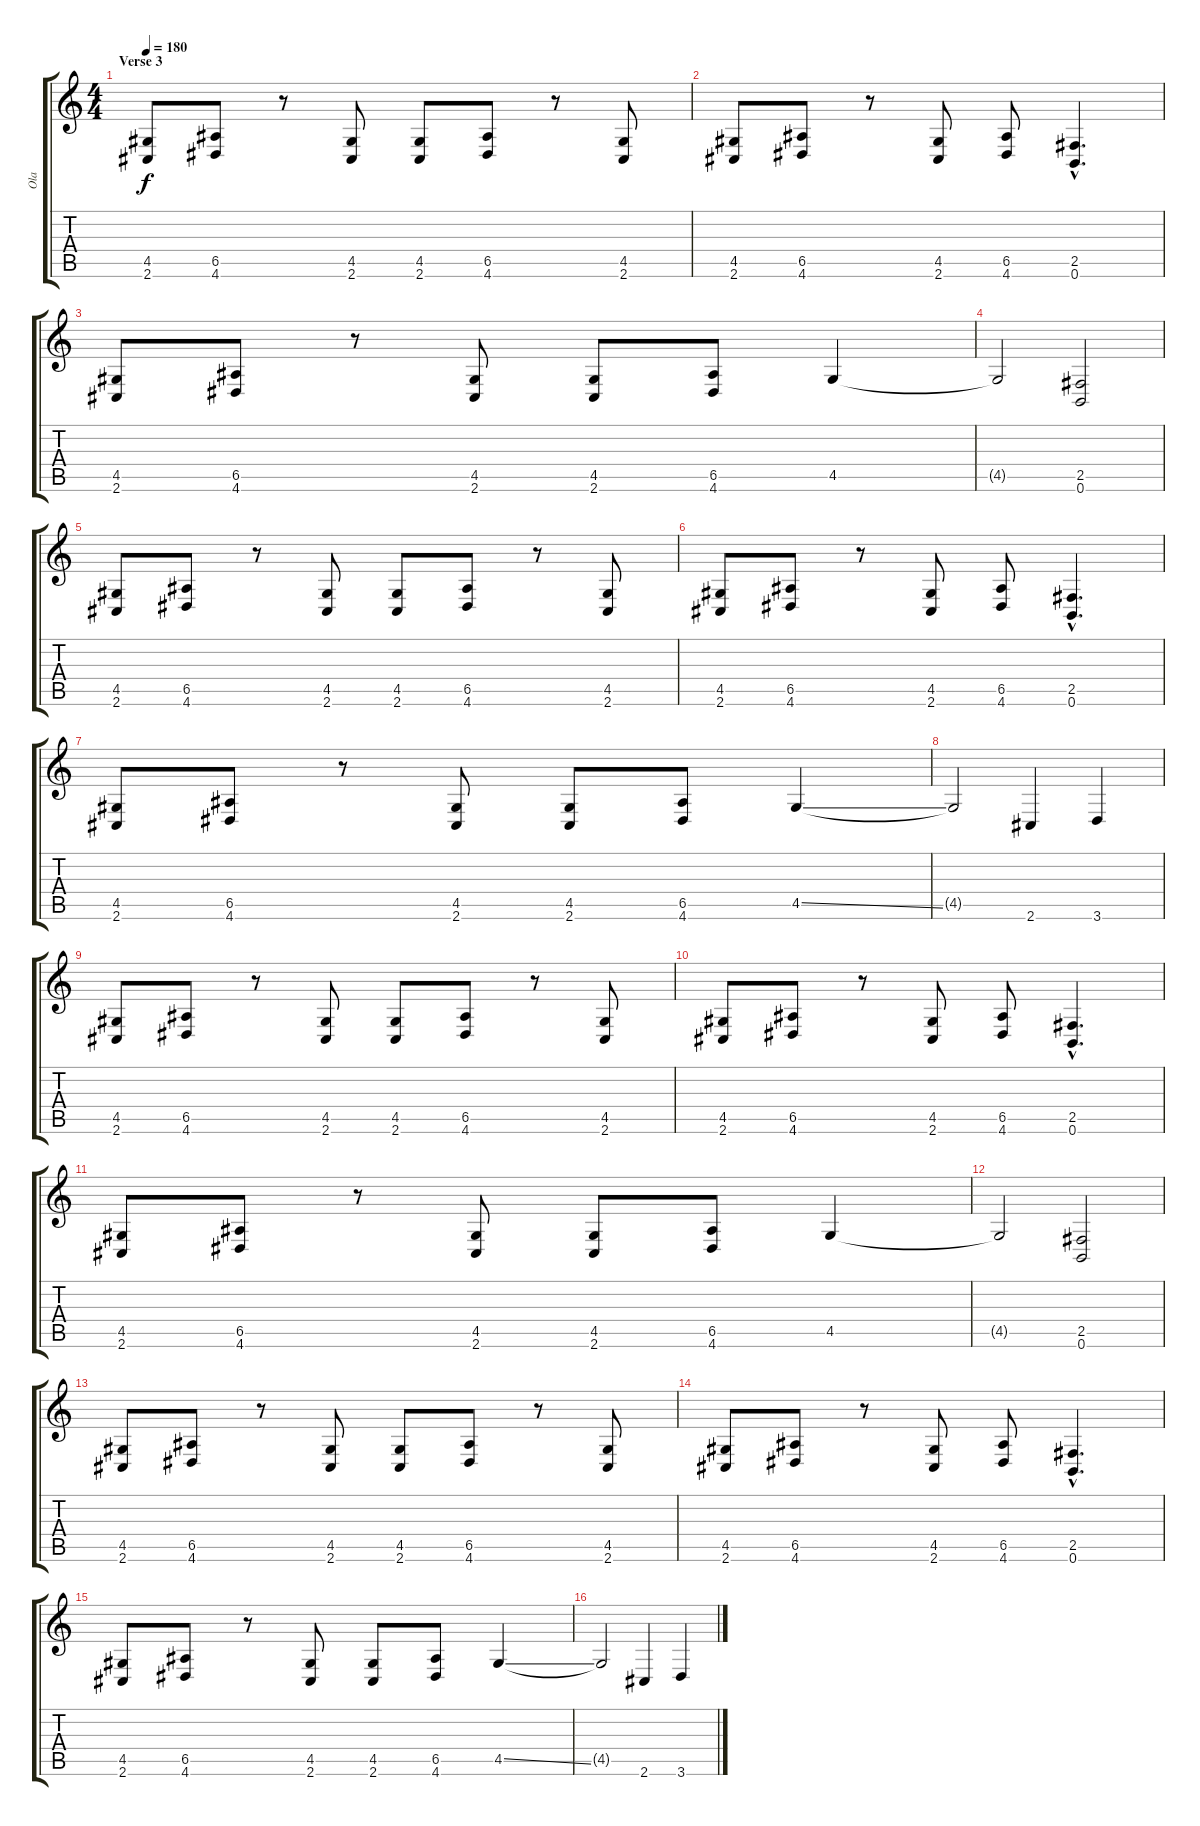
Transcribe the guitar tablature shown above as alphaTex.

\track ("Ola" "Ola") {instrument distortionguitar}
\staff {score tabs}
\tuning (B3 Gb3 D3 A2 E2 B1) {hide}
\ts (4 4)
\section ("" "Verse 3")
\tempo 180
\clef g2
\ks c
(4.5 2.6).8{dy f} (6.5 4.6).8 r.8 (4.5 2.6).8 (4.5 2.6).8 (6.5 4.6).8 r.8 (4.5 2.6).8 |
(4.5 2.6).8 (6.5 4.6).8 r.8 (4.5 2.6).8 (6.5 4.6).8 (2.5{hac} 0.6{hac}).4{d} |
(4.5 2.6).8 (6.5 4.6).8 r.8 (4.5 2.6).8 (4.5 2.6).8 (6.5 4.6).8 4.5.4 |
4.5{t}.2 (2.5 0.6).2 |
(4.5 2.6).8 (6.5 4.6).8 r.8 (4.5 2.6).8 (4.5 2.6).8 (6.5 4.6).8 r.8 (4.5 2.6).8 |
(4.5 2.6).8 (6.5 4.6).8 r.8 (4.5 2.6).8 (6.5 4.6).8 (2.5{hac} 0.6{hac}).4{d} |
(4.5 2.6).8 (6.5 4.6).8 r.8 (4.5 2.6).8 (4.5 2.6).8 (6.5 4.6).8 4.5{ss}.4 |
4.5{t}.2 2.6.4 3.6.4 |
(4.5 2.6).8 (6.5 4.6).8 r.8 (4.5 2.6).8 (4.5 2.6).8 (6.5 4.6).8 r.8 (4.5 2.6).8 |
(4.5 2.6).8 (6.5 4.6).8 r.8 (4.5 2.6).8 (6.5 4.6).8 (2.5{hac} 0.6{hac}).4{d} |
(4.5 2.6).8 (6.5 4.6).8 r.8 (4.5 2.6).8 (4.5 2.6).8 (6.5 4.6).8 4.5.4 |
4.5{t}.2 (2.5 0.6).2 |
(4.5 2.6).8 (6.5 4.6).8 r.8 (4.5 2.6).8 (4.5 2.6).8 (6.5 4.6).8 r.8 (4.5 2.6).8 |
(4.5 2.6).8 (6.5 4.6).8 r.8 (4.5 2.6).8 (6.5 4.6).8 (2.5{hac} 0.6{hac}).4{d} |
(4.5 2.6).8 (6.5 4.6).8 r.8 (4.5 2.6).8 (4.5 2.6).8 (6.5 4.6).8 4.5{ss}.4 |
4.5{t}.2 2.6.4 3.6.4
